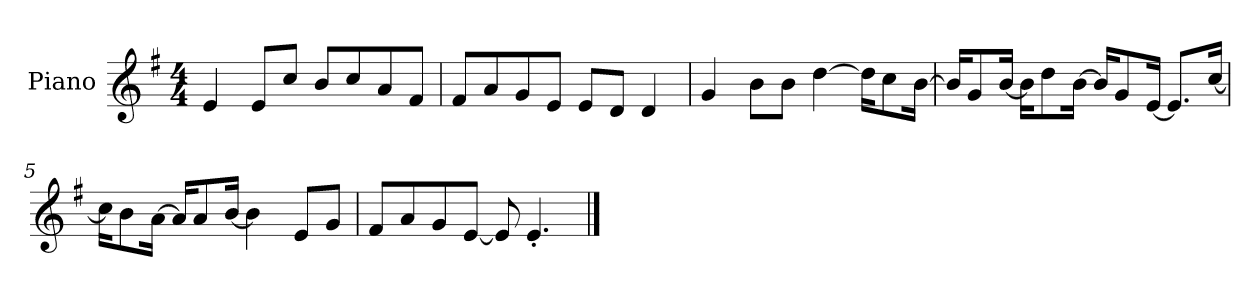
**kern
*part1
*staff1
*I"Piano
*I'P-no
*clefG2
*k[f#]
*M4/4
*MM90
=1
4e/
8e/L
8cc/J
8b/L
8cc/
8a/
8f#/J
=2
8f#/L
8a/
8g/
8e/J
8e/L
8d/J
4d/
=3
4g/
8b\L
8b\J
[4dd\
16dd\KL]
8cc\
[16b\Jk
=4
16b/KL]
8g/
[16b/Jk
16b\KL]
8dd\
[16b\Jk
16b/KL]
8g/
[16e/Jk
8.e/L]
[16cc/Jk
!!LO:LB:g=z
=5
16cc\KL]
8b\
[16a\Jk
16a/KL]
8a/
[16b/Jk
4b\]
8e/L
8g/J
=6
8f#/L
8a/
8g/
[8e/J
8e/]
4.e'/
==
*-
